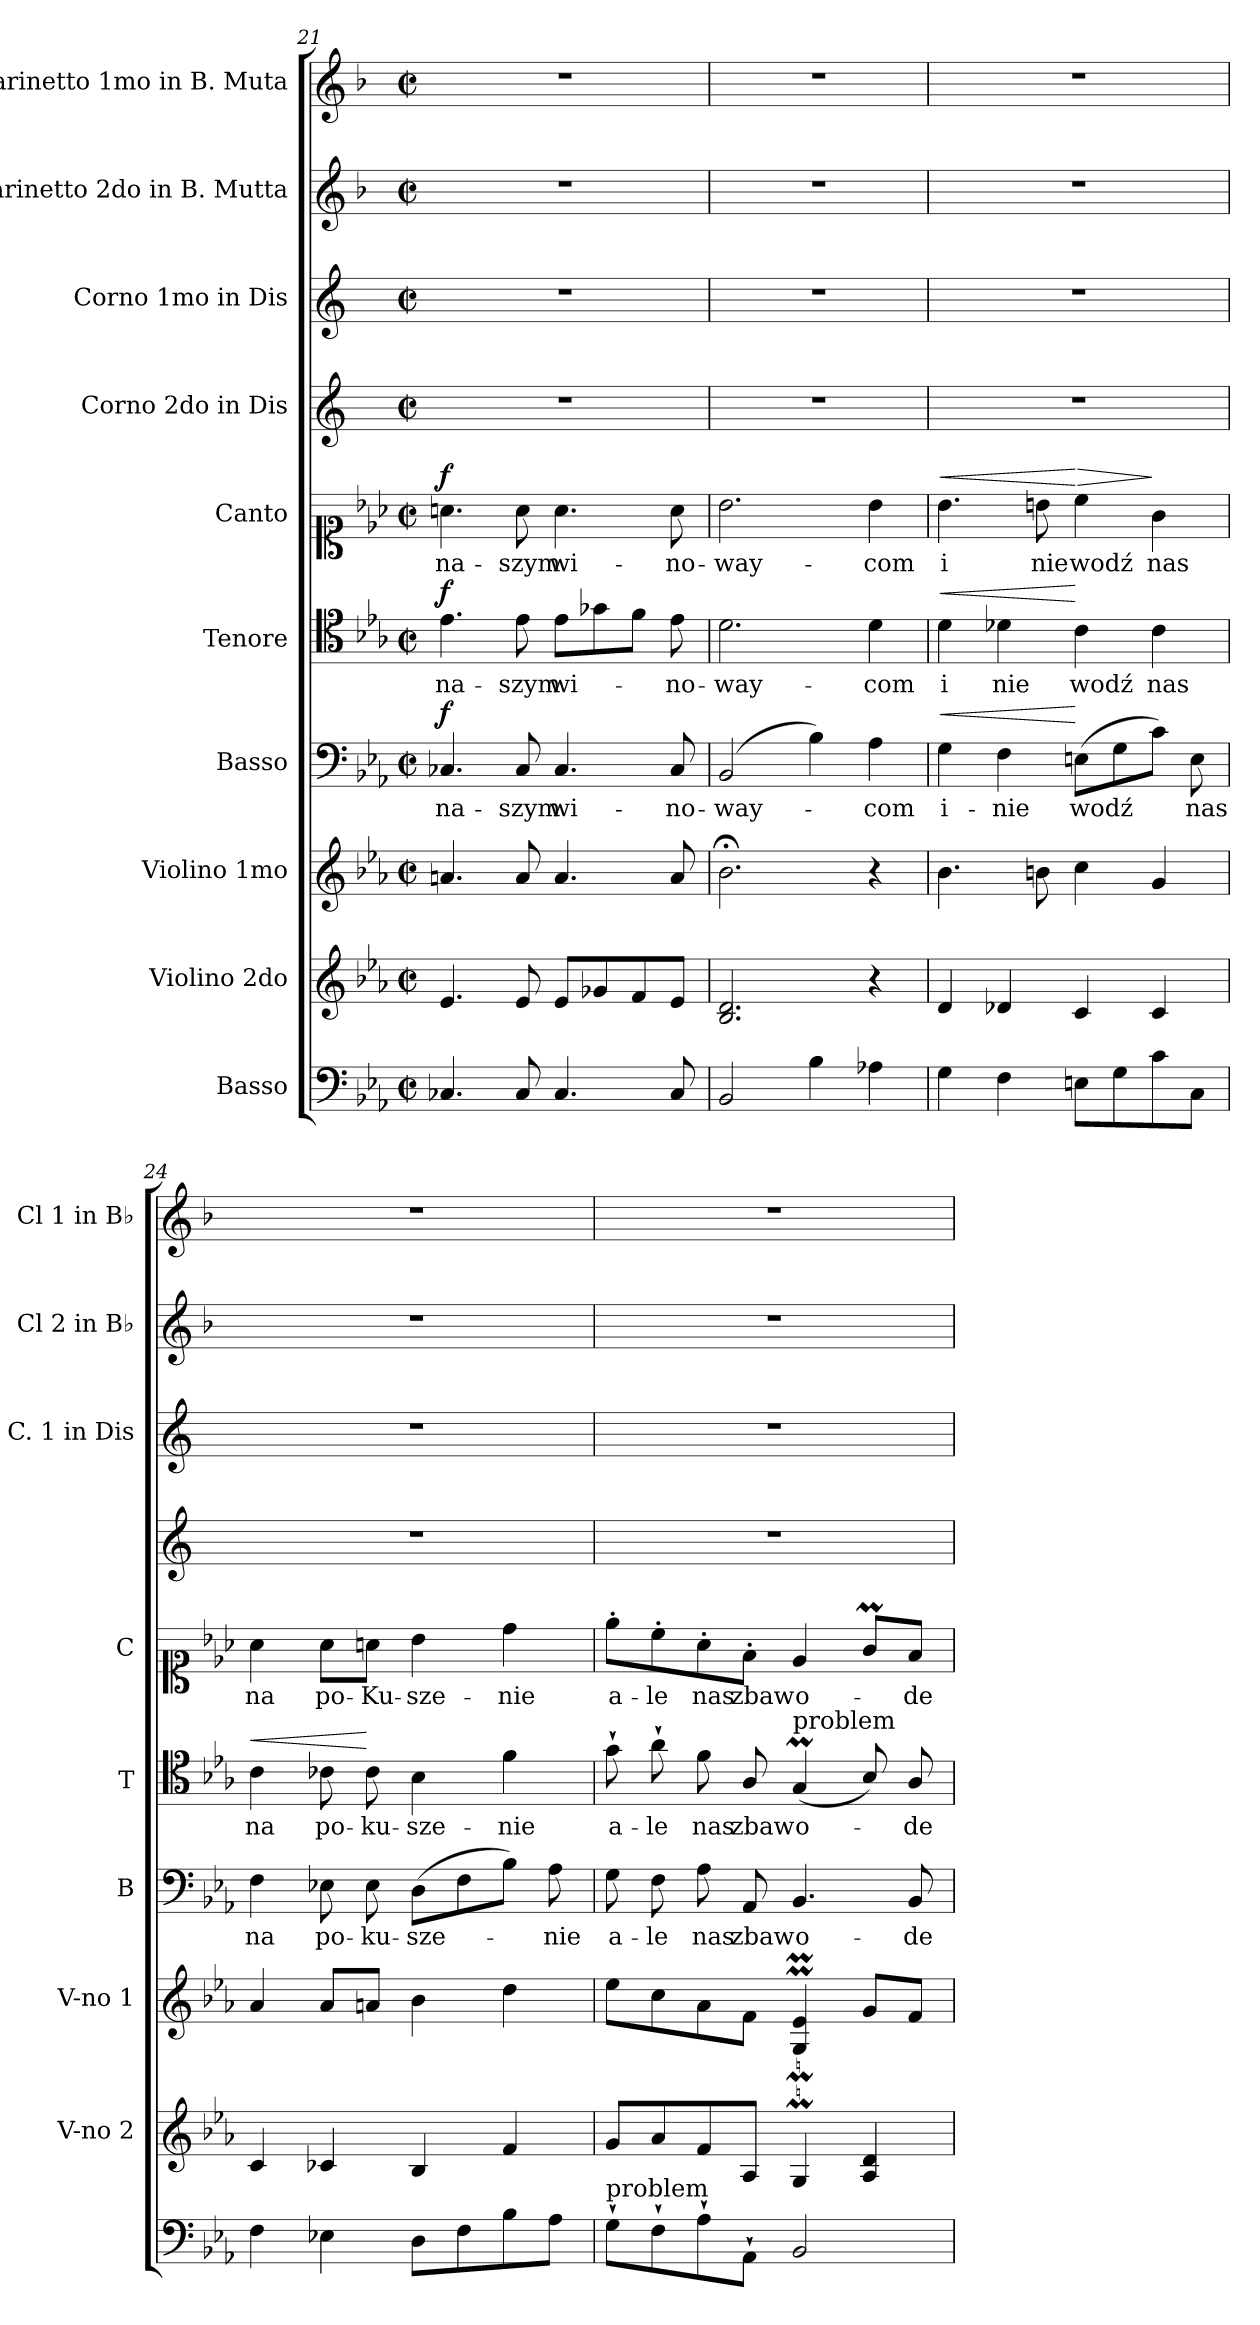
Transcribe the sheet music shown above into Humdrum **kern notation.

**kern	**kern	**kern	**kern	**text	**dynam	**kern	**text	**dynam	**kern	**text	**dynam	**kern	**kern	**kern	**kern
*part10	*part9	*part8	*part7	*part7	*part7	*part6	*part6	*part6	*part5	*part5	*part5	*part4	*part3	*part2	*part1
*staff10	*staff9	*staff8	*staff7	*staff7	*staff7	*staff6	*staff6	*staff6	*staff5	*staff5	*staff5	*staff4	*staff3	*staff2	*staff1
*I"Basso	*I"Violino 2do	*I"Violino 1mo	*I"Basso	*	*	*I"Tenore	*	*	*I"Canto	*	*	*I"Corno 2do in Dis	*I"Corno 1mo in Dis	*I"Clarinetto 2do in B. Mutta	*I"Clarinetto 1mo in B. Muta
*	*I'V-no 2	*I'V-no 1	*I'B	*	*	*I'T	*	*	*I'C	*	*	*	*I'C. 1 in Dis	*I'Cl 2 in B♭	*I'Cl 1 in B♭
*clefF4	*clefG2	*clefG2	*clefF4	*	*	*clefC4	*	*	*clefC1	*	*	*clefG2	*clefG2	*clefG2	*clefG2
*	*	*	*	*	*	*	*	*	*	*	*	*ITrd5c9	*ITrd5c9	*ITrd1c2	*ITrd1c2
*k[b-e-a-]	*k[b-e-a-]	*k[b-e-a-]	*k[b-e-a-]	*	*	*k[b-e-a-]	*	*	*k[b-e-a-]	*	*	*k[b-e-a-]	*k[b-e-a-]	*k[b-e-a-]	*k[b-e-a-]
*M2/2	*M2/2	*M2/2	*M2/2	*	*	*M2/2	*	*	*M2/2	*	*	*M2/2	*M2/2	*M2/2	*M2/2
*met(c|)	*met(c|)	*met(c|)	*met(c|)	*	*	*met(c|)	*	*	*met(c|)	*	*	*met(c|)	*met(c|)	*met(c|)	*met(c|)
=21	=21	=21	=21	=21	=21	=21	=21	=21	=21	=21	=21	=21	=21	=21	=21
!	!	!	!	!	!LO:DY:b	!	!	!LO:DY:b	!	!	!LO:DY:b	!	!	!	!
4.C-X/	4.e-/	4.an/	4.C-X/	na-	f	4.e-\	na-	f	4.an\	na-	f	1r	1r	1r	1r
8C-/	8e-/	8a/	8C-/	-szym	.	8e-\	-szym	.	8a\	-szym	.	.	.	.	.
4.C-/	8e-/L	4.a/	4.C-/	wi-	.	8e-\L	wi-	.	4.a\	wi-	.	.	.	.	.
.	8g-X/	.	.	.	.	8g-X\	.	.	.	.	.	.	.	.	.
.	8f/	.	.	.	.	8f\J	.	.	.	.	.	.	.	.	.
8C-/	8e-/J	8a/	8C-/	-no-	.	8e-\	-no-	.	8a\	-no-	.	.	.	.	.
=22	=22	=22	=22	=22	=22	=22	=22	=22	=22	=22	=22	=22	=22	=22	=22
2BB-/	2.B-/ 2.d/	2.b-;<\	(2BB-/	-way-	.	2.d\	-way-	.	2.b-\	-way-	.	1r	1r	1r	1r
4B-\	.	.	4B-\)	.	.	.	.	.	.	.	.	.	.	.	.
4A-X\	4r	4r	4A-\	-com	.	4d\	-com	.	4b-\	-com	.	.	.	.	.
=23	=23	=23	=23	=23	=23	=23	=23	=23	=23	=23	=23	=23	=23	=23	=23
!	!	!	!	!	!LO:HP:a	!	!	!LO:HP:a	!	!	!LO:HP:a	!	!	!	!
4G\	4d/	4.b-\	4G\	i-	<	4d\	i	<	4.b-\	i	<	1r	1r	1r	1r
4F\	4d-X/	.	4F\	-nie	.	4d-X\	nie	.	.	.	.	.	.	.	.
.	.	8bn\	.	.	.	.	.	.	8bn\	nie	.	.	.	.	.
!	!	!	!	!	!	!	!	!	!	!	!LO:HP:n=1:a	!	!	!	!
8En\L	4c/	4cc\	(8En\L	wodź	[	4c\	wodź	[	4cc\	wodź	[ >	.	.	.	.
8G\	.	.	8G\	.	.	.	.	.	.	.	.	.	.	.	.
8c\	4c/	4g/	8c\J)	.	.	4c\	nas	.	4g\	nas	]	.	.	.	.
8C\J	.	.	8E\	nas	.	.	.	.	.	.	.	.	.	.	.
=24	=24	=24	=24	=24	=24	=24	=24	=24	=24	=24	=24	=24	=24	=24	=24
!	!	!	!	!	!	!	!	!LO:HP:a	!	!	!	!	!	!	!
4F\	4c/	4a-/	4F\	na	.	4c\	na	<	4a-\	na	.	1r	1r	1r	1r
4E-X\	4c-X/	8a-/L	8E-X\	po-	.	8c-X\	po-	.	8a-\L	po-	.	.	.	.	.
.	.	8an/J	8E-\	-ku-	.	8c-\	-ku-	[	8an\J	-Ku-	.	.	.	.	.
8D\L	4B-/	4b-\	(8D\L	-sze-	.	4B-\	-sze-	.	4b-\	-sze-	.	.	.	.	.
8F\	.	.	8F\	.	.	.	.	.	.	.	.	.	.	.	.
8B-\	4f/	4dd\	8B-\J)	.	.	4f\	-nie	.	4dd\	-nie	.	.	.	.	.
8A-\J	.	.	8A-\	-nie	.	.	.	.	.	.	.	.	.	.	.
=25	=25	=25	=25	=25	=25	=25	=25	=25	=25	=25	=25	=25	=25	=25	=25
!LO:TX:a:t=problem	!	!	!	!	!	!	!	!	!	!	!	!	!	!	!
8G`\L	8g/L	8ee-\L	8G\	a-	.	8g`\	a-	.	8ee-'\L	a-	.	1r	1r	1r	1r
8F`\	8a-/	8cc\	8F\	-le	.	8a-`\	-le	.	8cc'\	-le	.	.	.	.	.
8A-`\	8f/	8a-\	8A-\	nas	.	8f\	nas	.	8a-'\	nas	.	.	.	.	.
8AA-`/J	8A-/J	8f\J	8AA-/	zbaw	.	8A-/	zbaw	.	8f'\J	zbaw	.	.	.	.	.
!	!	!	!	!	!	!LO:TX:a:t=problem	!	!	!	!	!	!	!	!	!
2BB-/	4G/	4GM/ 4e-M/	4.BB-/	o-	.	(>4Gm/	o-	.	4e-/	o-	.	.	.	.	.
.	4A-/ 4d/	8g/L	.	.	.	8B-/)	.	.	8gm/L	.	.	.	.	.	.
.	.	8f/J	8BB-/	-de	.	8A-/	-de	.	8f/J	-de	.	.	.	.	.
=	=	=	=	=	=	=	=	=	=	=	=	=	=	=	=
*-	*-	*-	*-	*-	*-	*-	*-	*-	*-	*-	*-	*-	*-	*-	*-
